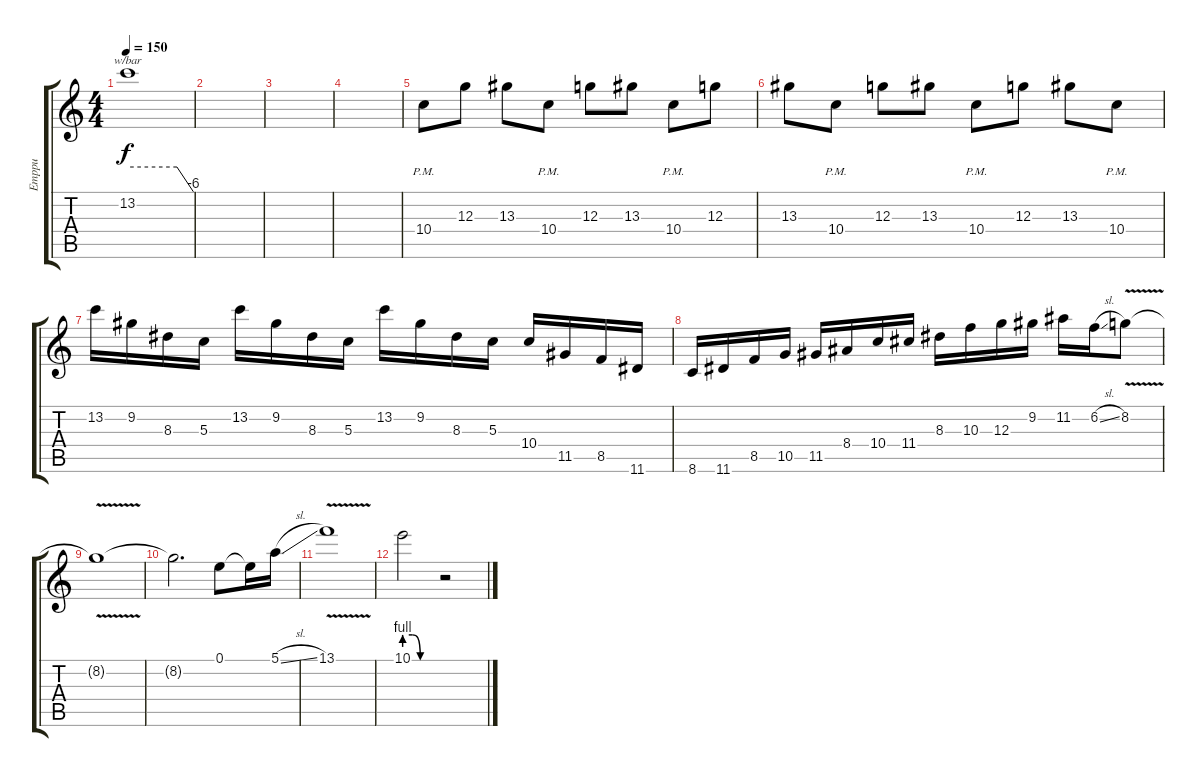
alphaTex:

\track ("Emppu" "Emppu") {instrument distortionguitar}
\staff {score tabs}
\tuning (E4 B3 G3 D3 A2 E2) {hide}
\ts (4 4)
\tempo 150
\clef g2
\ks c
13.2.1{tbe (custom default 0 0 45 0 60 -24) dy f} |
|
|
|
10.4{pm}.8 12.3.8 13.3.8 10.4{pm}.8 12.3.8 13.3.8 10.4{pm}.8 12.3.8 |
13.3.8 10.4{pm}.8 12.3.8 13.3.8 10.4{pm}.8 12.3.8 13.3.8 10.4{pm}.8 |
13.2.16 9.2.16 8.3.16 5.3.16 13.2.16 9.2.16 8.3.16 5.3.16 13.2.16 9.2.16 8.3.16 5.3.16 10.4.16 11.5.16 8.5.16 11.6.16 |
8.6.16 11.6.16 8.5.16 10.5.16 11.5.16 8.4.16 10.4.16 11.4.16 8.3.16 10.3.16 12.3.16 9.2.16 11.2.16 6.2{sl}.16 8.2{v}.8 |
8.2{t}.1 |
8.2{t}.2{d} 0.1.8 0.1{t}.16 5.1{sl}.16 |
13.1{v}.1 |
10.1{be (custom 0 4 15 4 30 0 60 0)}.2 r.2
